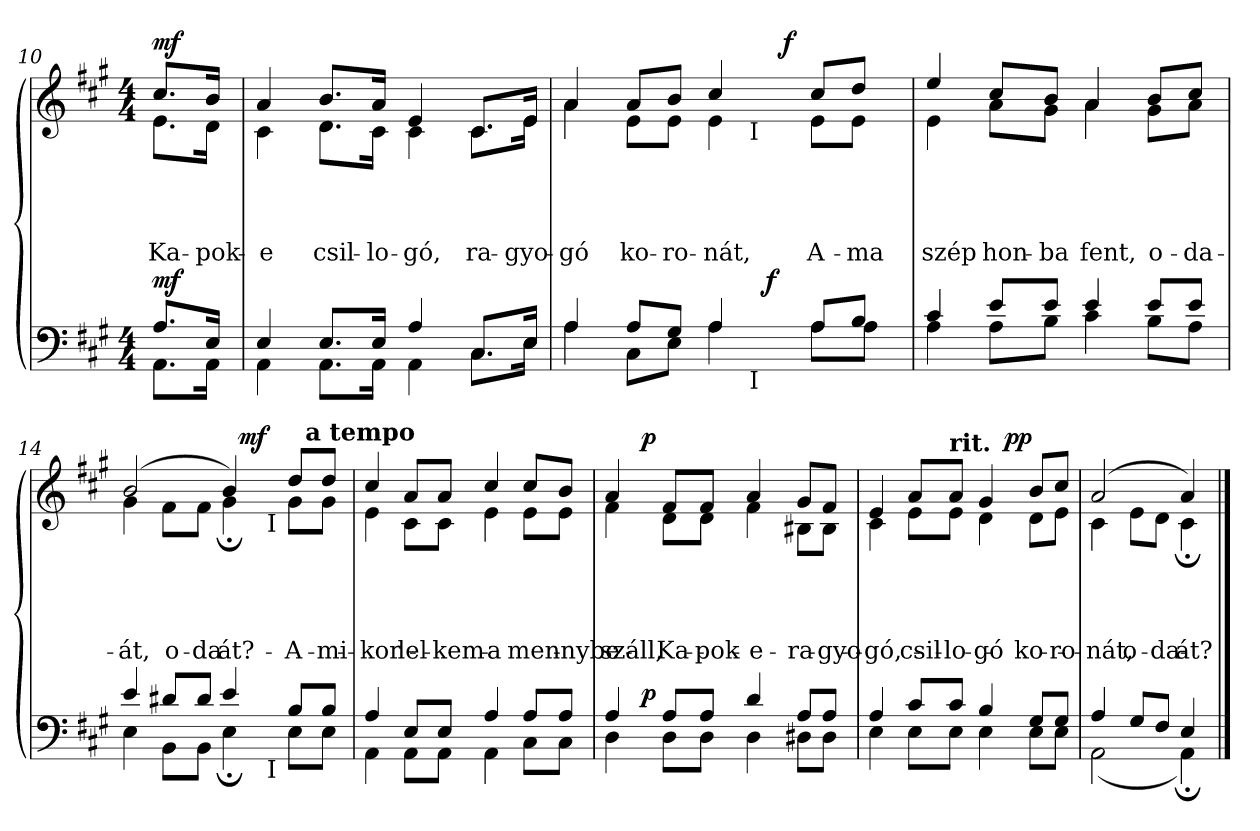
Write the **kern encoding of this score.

**kern	**dynam	**kern	**text	**text	**text	**text	**dynam
*part2	*part2	*part1	*part1	*part1	*part1	*part1	*part1
*staff2	*staff2	*staff1	*staff1	*staff1	*staff1	*staff1	*staff1
!!LO:LB:g=z
*clefF4	*	*clefG2	*	*	*	*	*
*k[f#c#g#]	*	*k[f#c#g#]	*	*	*	*	*
*f#:	*	*f#:	*	*	*	*	*
*M4/4	*	*M4/4	*	*	*	*	*
=10	=10	=10	=10	=10	=10	=10	=10
*^	*	*^	*	*	*	*	*
!	!	!LO:DY:a	!	!	!	!	!	!LO:LY:b	!LO:DY:a
8.A/L	8.AA\L	mf	8.cc#/L	8.e\L	.	.	.	Ka-	mf
!	!	!	!	!	!	!	!	!LO:LY:b	!
16E/Jk	16AA\Jk	.	16b/Jk	16d\Jk	.	.	.	-pok-	.
=11	=11	=11	=11	=11	=11	=11	=11	=11	=11
!	!	!	!	!	!	!	!	!LO:LY:b	!
4E/	4AA\	.	4a/	4c#\	.	.	.	-e	.
!	!	!	!	!	!	!	!	!LO:LY:b	!
8.E/L	8.AA\L	.	8.b/L	8.d\L	.	.	.	csil-	.
!	!	!	!	!	!	!	!	!LO:LY:b	!
16E/Jk	16AA\Jk	.	16a/Jk	16c#\Jk	.	.	.	-lo-	.
!	!	!	!	!	!	!	!	!LO:LY:b	!
4A/	4AA\	.	4e/	4c#\	.	.	.	-gó,	.
!	!	!	!	!	!	!	!	!LO:LY:b	!
8.C#/L	8.C#\L	.	8.c#/L	8.c#\L	.	.	.	ra-	.
!	!	!	!	!	!	!	!	!LO:LY:b	!
16E/Jk	16E\Jk	.	16e/Jk	16e\Jk	.	.	.	-gyo-	.
=12	=12	=12	=12	=12	=12	=12	=12	=12	=12
!	!	!	!	!	!	!	!	!LO:LY:b	!
*	*^	*	*^	*^	*	*	*	*	*
4A/	4A\	2ryy	.	4a/	4a\	2ryy	2ryy	.	.	.	-gó	.
!	!	!	!	!	!	!	!	!	!	!	!LO:LY:b	!
8A/L	8C#\L	.	.	8a/L	8e\L	.	.	.	.	.	ko-	.
!	!	!	!	!	!	!	!	!	!	!	!LO:LY:b	!
8G#/J	8E\J	.	.	8b/J	8e\J	.	.	.	.	.	-ro-	.
!	!	!	!	!	!	!	!	!	!	!	!LO:LY:b	!
4A/	4A\	8ryy	.	4cc#/	4e\	8.ryy	8ryy	.	.	.	-nát,	.
!	!	!	!	!	!	!	!LO:TX:b:t=I	!	!	!	!	!
!	!	!LO:TX:b:t=I	!	!	!	!	!	!	!	!	!	!
.	.	32ryy	.	.	.	.	4.ryy	.	.	.	.	.
!	!	!	!LO:DY:a	!	!	!	!	!	!	!	!	!
.	.	4ryy	f	.	.	.	.	.	.	.	.	.
!	!	!	!	!	!	!	!	!	!	!	!	!LO:DY:a
.	.	.	.	.	.	4ryy	.	.	.	.	.	f
!	!	!	!	!	!	!	!	!	!	!	!LO:LY:b	!
8A/L	8A\L	.	.	8cc#/L	8e\L	.	.	.	.	.	A-	.
!	!	!	!	!	!	!	!	!	!	!	!LO:LY:b	!
8B/J	8A\J	.	.	8dd/J	8e\J	.	.	.	.	.	-ma	.
.	.	16.ryy	.	.	.	.	.	.	.	.	.	.
.	.	.	.	.	.	16ryy	.	.	.	.	.	.
*	*v	*v	*	*	*	*	*	*	*	*	*	*
*	*	*	*	*v	*v	*v	*	*	*	*	*
=13	=13	=13	=13	=13	=13	=13	=13	=13	=13
*	*^	*	*^	*^	*	*	*	*	*
!	!	!	!	!	!	!	!	!	!	!	!LO:LY:b	!
*	*v	*v	*	*	*	*	*	*	*	*	*	*
*	*	*	*	*v	*v	*v	*	*	*	*	*
4c#/	4A\	.	4ee/	4e\	.	.	.	szép	.
!	!	!	!	!	!	!	!	!LO:LY:b	!
8e/L	8A\L	.	8cc#/L	8a\L	.	.	.	hon-	.
!	!	!	!	!	!	!	!	!LO:LY:b	!
8e/J	8B\J	.	8b/J	8g#\J	.	.	.	-ba	.
!	!	!	!	!	!	!	!	!LO:LY:b	!
4e/	4c#\	.	4a/	4a\	.	.	.	fent,	.
!	!	!	!	!	!	!	!	!LO:LY:b	!
8e/L	8B\L	.	8b/L	8g#\L	.	.	.	o-	.
!	!	!	!	!	!	!	!	!LO:LY:b	!
8e/J	8A\J	.	8cc#/J	8a\J	.	.	.	-da-	.
!!LO:LB:g=z
=14	=14	=14	=14	=14	=14	=14	=14	=14	=14
!	!	!	!LO:TX:a:B:t=rit.	!	!	!	!	!	!
!	!	!	!	!	!	!	!	!LO:LY:b	!
*	*^	*	*^	*^	*	*	*	*	*
*	*	*	*	*	*	*^	*	*	*	*	*	*
4e/	4E\	2ryy	.	(2b/	4g#\	2ryy	2ryy	2ryy	.	.	.	-át,	.
!	!	!	!	!	!	!	!	!	!	!	!	!LO:LY:b	!
8d#X/L	8BB\L	.	.	.	8f#\L	.	.	.	.	.	.	o-	.
!	!	!	!	!	!	!	!	!	!	!	!	!LO:LY:b	!
8d#/J	8BB\J	.	.	.	8f#\J	.	.	.	.	.	.	-da-	.
!	!	!	!	!	!	!	!	!	!	!	!	!LO:LY:b	!
4e/	4E;<\	8ryy	.	4b/)	4g#;<\	16ryy	8ryy	4ryy	.	.	.	-át?	.
!	!	!	!	!	!	!	!	!	!	!	!	!	!LO:DY:b
.	.	.	.	.	.	4..ryy	.	.	.	.	.	.	mf
.	.	32ryy	.	.	.	.	32ryy	.	.	.	.	.	.
!	!	!	!	!	!	!	!LO:TX:b:t=I	!	!	!	!	!	!
!	!	!LO:TX:b:t=I	!	!	!	!	!	!	!	!	!	!	!
.	.	4ryy	.	.	.	.	4ryy	.	.	.	.	.	.
!	!	!	!	!	!	!	!	!	!	!	!	!LO:LY:b	!
8B/L	8E\L	.	.	8dd/L	8g#\L	.	.	16ryy	.	.	.	A-	.
!	!	!	!	!	!	!	!	!LO:TX:a:B:t=a tempo	!	!	!	!	!
.	.	.	.	.	.	.	.	8.ryy	.	.	.	.	.
!	!	!	!	!	!	!	!	!	!	!	!	!LO:LY:b	!
8B/J	8E\J	.	.	8dd/J	8g#\J	.	.	.	.	.	.	-mi-	.
.	.	16.ryy	.	.	.	.	16.ryy	.	.	.	.	.	.
*	*v	*v	*	*	*	*	*	*	*	*	*	*	*
*	*	*	*	*v	*v	*v	*v	*	*	*	*	*
=15	=15	=15	=15	=15	=15	=15	=15	=15	=15
*	*^	*	*^	*^	*	*	*	*	*
*	*	*	*	*	*	*^	*	*	*	*	*	*
!	!	!	!	!	!	!	!	!	!	!	!	!LO:LY:b	!
*	*v	*v	*	*	*	*	*	*	*	*	*	*	*
*	*	*	*	*v	*v	*v	*v	*	*	*	*	*
4A/	4AA\	.	4cc#/	4e\	.	.	.	-kor	.
!	!	!	!	!	!	!	!	!LO:LY:b	!
8E/L	8AA\L	.	8a/L	8c#\L	.	.	.	lel-	.
!	!	!	!	!	!	!	!	!LO:LY:b	!
8E/J	8AA\J	.	8a/J	8c#\J	.	.	.	-kem	.
!	!	!	!	!	!	!	!	!LO:LY:b	!
4A/	4AA\	.	4cc#/	4e\	.	.	.	a	.
!	!	!	!	!	!	!	!	!LO:LY:b	!
8A/L	8C#\L	.	8cc#/L	8e\L	.	.	.	mennybe	.
8A/J	8C#\J	.	8b/J	8e\J	.	.	.	.	.
=16	=16	=16	=16	=16	=16	=16	=16	=16	=16
!	!	!	!	!	!	!	!	!LO:LY:b	!
*	*^	*	*	*^	*	*	*	*	*
4A/	4D\	8ryy	.	4a/	4f#\	8ryy	.	.	.	száll,	.
.	.	32ryy	.	.	.	32ryy	.	.	.	.	.
!	!	!	!LO:DY:a	!	!	!	!	!	!	!	!LO:DY:a
.	.	2ryy	p	.	.	2ryy	.	.	.	.	p
!	!	!	!	!	!	!	!	!	!	!LO:LY:b	!
8A/L	8D\L	.	.	8f#/L	8d\L	.	.	.	.	Ka-	.
!	!	!	!	!	!	!	!	!	!	!LO:LY:b	!
8A/J	8D\J	.	.	8f#/J	8d\J	.	.	.	.	-pok-	.
!	!	!	!	!	!	!	!	!	!	!LO:LY:b	!
4d/	4D\	.	.	4a/	4f#\	.	.	.	.	-e	.
.	.	4ryy	.	.	.	4ryy	.	.	.	.	.
!	!	!	!	!	!	!	!	!	!	!LO:LY:b	!
8A/L	8D#X\L	.	.	8g#/L	8B#X\L	.	.	.	.	ra-	.
!	!	!	!	!	!	!	!	!	!	!LO:LY:b	!
8A/J	8D#\J	.	.	8f#/J	8B#\J	.	.	.	.	-gyo-	.
.	.	16.ryy	.	.	.	16.ryy	.	.	.	.	.
*	*v	*v	*	*	*	*	*	*	*	*	*
!!LO:LB:g=z	!!	!!
=17	=17	=17	=17	=17	=17	=17	=17	=17	=17	=17
*	*^	*	*	*	*	*	*	*	*	*
!	!	!	!	!	!	!	!	!	!	!LO:LY:b	!
*	*v	*v	*	*	*	*	*	*	*	*	*
4A/	4E\	.	4e/	4c#\	2ryy	.	.	.	-gó,	.
!	!	!	!	!	!	!	!	!	!LO:LY:b	!
8c#/L	8E\L	.	8a/L	8e\L	.	.	.	.	csil-	.
!	!	!	!LO:TX:a:B:t=rit.	!	!	!	!	!	!	!
!	!	!	!	!	!	!	!	!	!LO:LY:b	!
8c#/J	8E\J	.	8a/J	8e\J	.	.	.	.	-lo-	.
!	!	!	!	!	!	!	!	!	!LO:LY:b	!
4B/	4E\	.	4g#/	4d\	8ryy	.	.	.	-gó	.
!	!	!	!	!	!	!	!	!	!	!LO:DY:a
.	.	.	.	.	4.ryy	.	.	.	.	pp
!	!	!	!	!	!	!	!	!	!LO:LY:b	!
8G#/L	8E\L	.	8b/L	8d\L	.	.	.	.	ko-	.
!	!	!	!	!	!	!	!	!	!LO:LY:b	!
8G#/J	8E\J	.	8cc#/J	8e\J	.	.	.	.	-ro-	.
*	*	*	*	*v	*v	*	*	*	*	*
=18	=18	=18	=18	=18	=18	=18	=18	=18	=18
*	*	*	*	*^	*	*	*	*	*
!	!	!	!	!	!	!	!	!	!LO:LY:b	!
*	*	*	*	*v	*v	*	*	*	*	*
4A/	(<2AA\	.	(2a/	4c#\	.	.	.	-nát,	.
!	!	!	!	!	!	!	!	!LO:LY:b	!
8G#/L	.	.	.	8e\L	.	.	.	o-	.
!	!	!	!	!	!	!	!	!LO:LY:b	!
8F#/J	.	.	.	8d\J	.	.	.	-da-	.
!	!	!	!	!	!	!	!	!LO:LY:b	!
4E/	4AA;<\)	.	4a/)	4c#;<\	.	.	.	-át?	.
*v	*v	*	*	*	*	*	*	*	*
*	*	*v	*v	*	*	*	*	*
==	==	==	==	==	==	==	==
*-	*-	*-	*-	*-	*-	*-	*-
